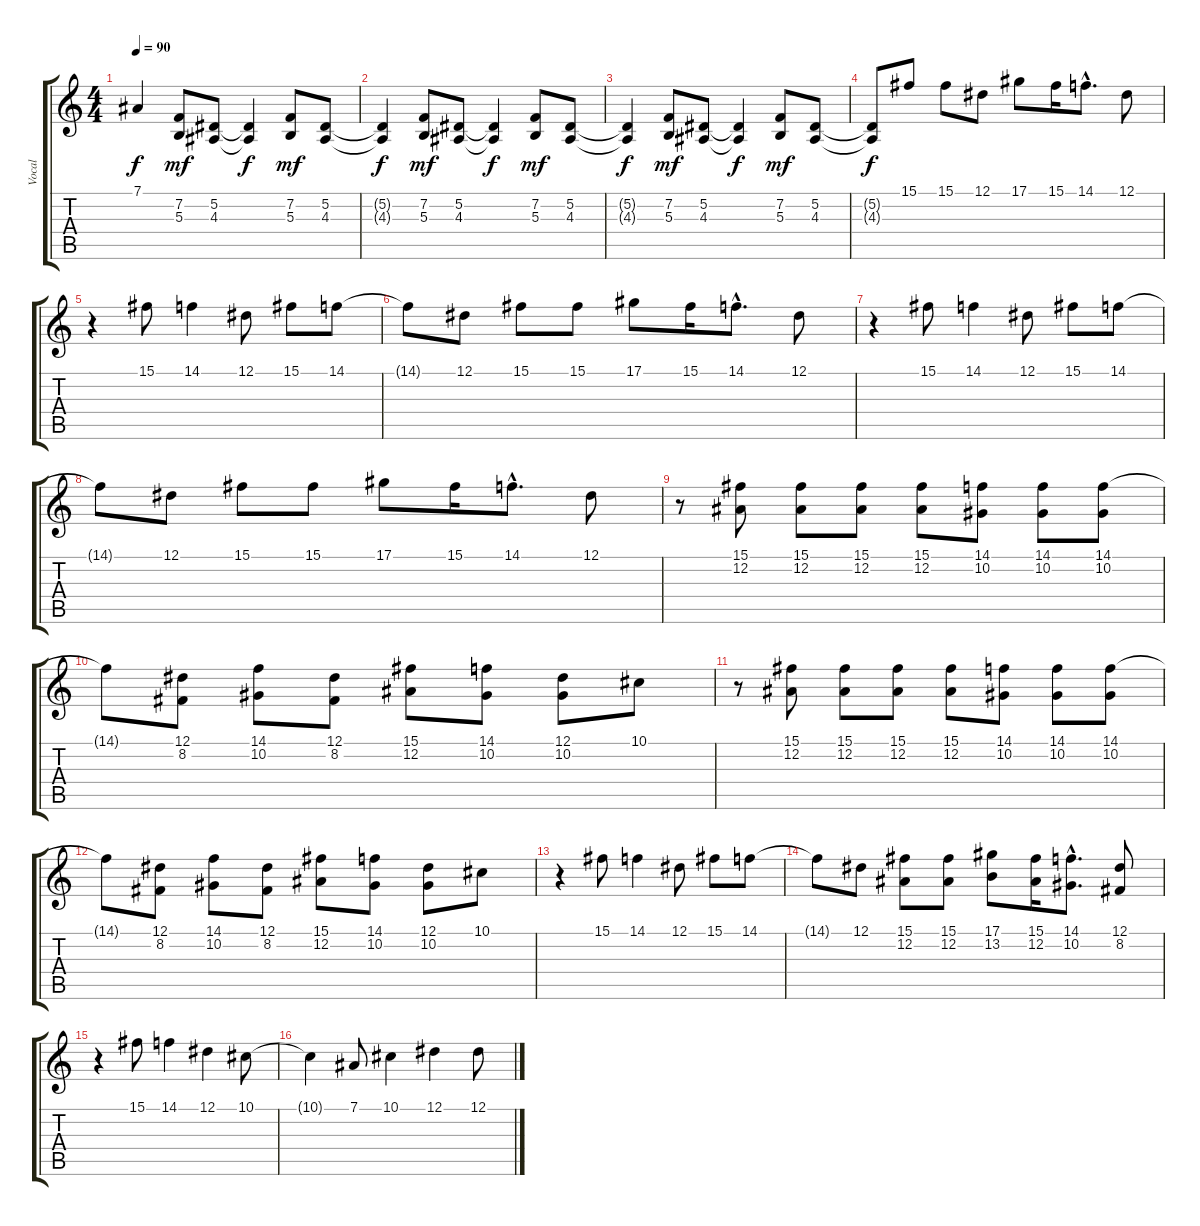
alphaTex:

\track ("Vocal" "Vocal") {instrument tenorsax}
\staff {score tabs}
\tuning (Eb4 Bb3 Gb3 Db3 Ab2 Eb2) {hide}
\ts (4 4)
\tempo 90
\clef g2
\ks c
7.1{t}.4{dy f} (7.2 5.3).8{dy mf} (5.2 4.3).8 (5.2{t} 4.3{t}).4{dy f} (7.2 5.3).8{dy mf} (5.2 4.3).8 |
(5.2{t} 4.3{t}).4{dy f} (7.2 5.3).8{dy mf} (5.2 4.3).8 (5.2{t} 4.3{t}).4{dy f} (7.2 5.3).8{dy mf} (5.2 4.3).8 |
(5.2{t} 4.3{t}).4{dy f} (7.2 5.3).8{dy mf} (5.2 4.3).8 (5.2{t} 4.3{t}).4{dy f} (7.2 5.3).8{dy mf} (5.2 4.3).8 |
(5.2{t} 4.3{t}).8{dy f} 15.1.8 15.1.8 12.1.8 17.1.8 15.1.16 14.1{hac}.8{d} 12.1.8 |
r.4 15.1.8 14.1.4 12.1.8 15.1.8 14.1.8 |
14.1{t}.8 12.1.8 15.1.8 15.1.8 17.1.8 15.1.16 14.1{hac}.8{d} 12.1.8 |
r.4 15.1.8 14.1.4 12.1.8 15.1.8 14.1.8 |
14.1{t}.8 12.1.8 15.1.8 15.1.8 17.1.8 15.1.16 14.1{hac}.8{d} 12.1.8 |
r.8 (15.1 12.2).8 (15.1 12.2).8 (15.1 12.2).8 (15.1 12.2).8 (14.1 10.2).8 (14.1 10.2).8 (14.1 10.2).8 |
14.1{t}.8 (12.1 8.2).8 (14.1 10.2).8 (12.1 8.2).8 (15.1 12.2).8 (14.1 10.2).8 (12.1 10.2).8 10.1.8 |
r.8 (15.1 12.2).8 (15.1 12.2).8 (15.1 12.2).8 (15.1 12.2).8 (14.1 10.2).8 (14.1 10.2).8 (14.1 10.2).8 |
14.1{t}.8 (12.1 8.2).8 (14.1 10.2).8 (12.1 8.2).8 (15.1 12.2).8 (14.1 10.2).8 (12.1 10.2).8 10.1.8 |
r.4 15.1.8 14.1.4 12.1.8 15.1.8 14.1.8 |
14.1{t}.8 12.1.8 (15.1 12.2).8 (15.1 12.2).8 (17.1 13.2).8 (15.1 12.2).16 (14.1{hac} 10.2{hac}).8{d} (12.1 8.2).8 |
r.4 15.1.8 14.1.4 12.1.4 10.1.8 |
10.1{t}.4 7.1.8 10.1.4 12.1.4 12.1.8
